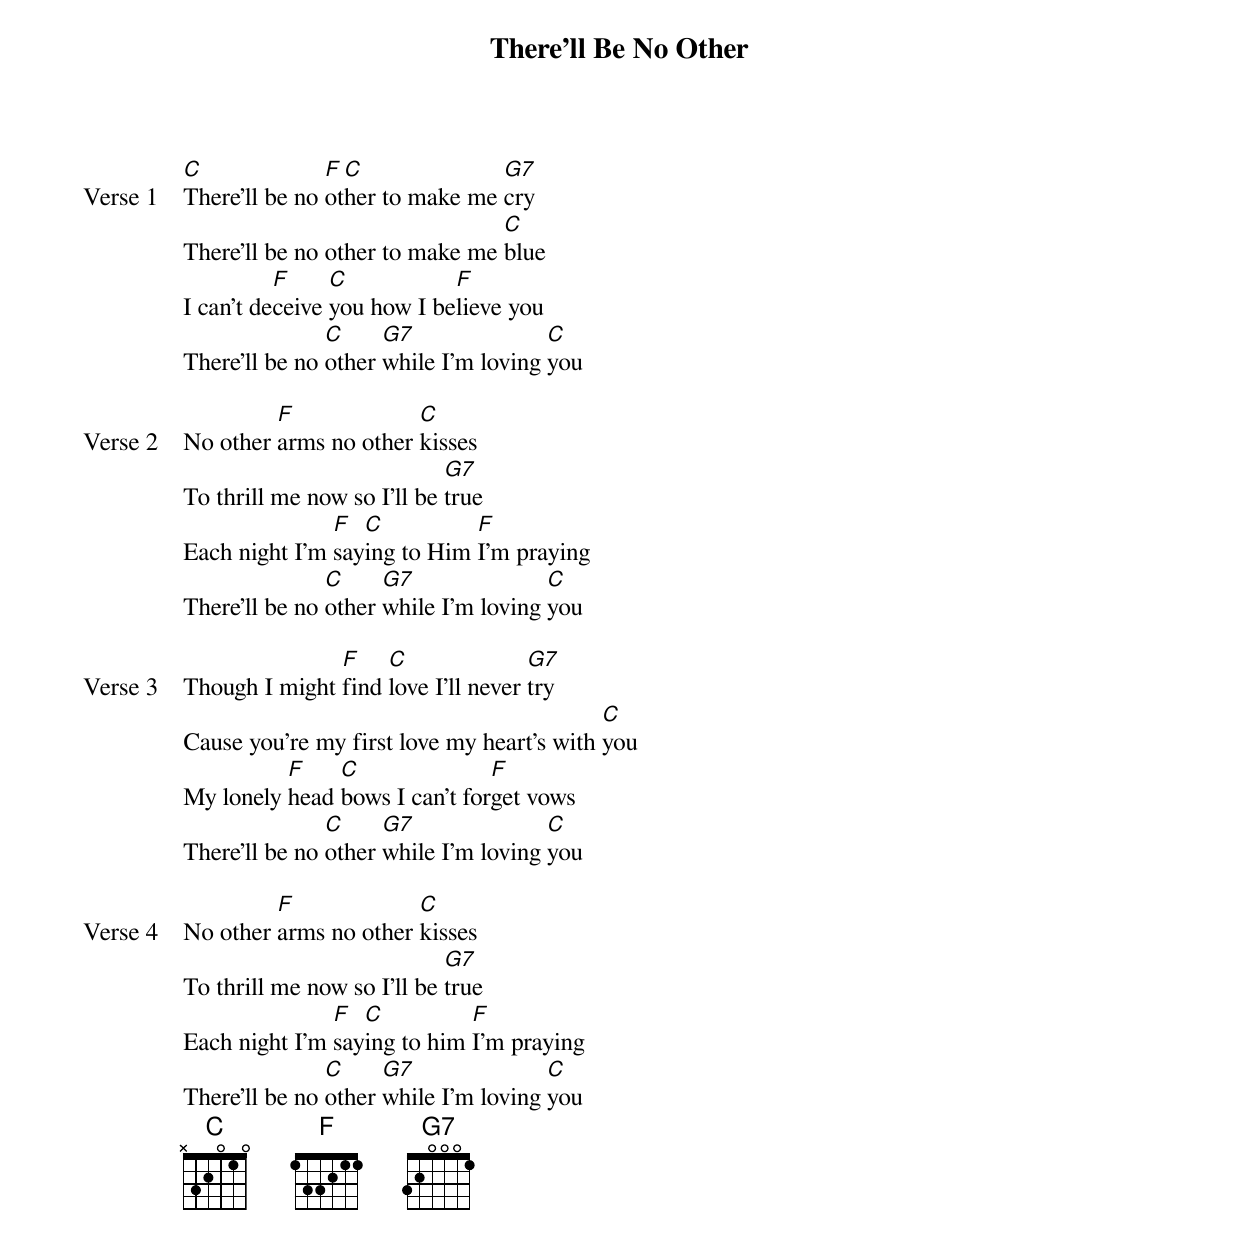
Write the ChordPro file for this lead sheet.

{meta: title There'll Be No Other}
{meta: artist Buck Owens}
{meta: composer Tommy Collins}

{start_of_verse: Verse 1}
[C]There'll be no [F]ot[C]her to make me [G7]cry
There'll be no other to make me [C]blue
I can't de[F]ceive [C]you how I be[F]lieve you
There'll be no [C]other [G7]while I'm loving [C]you
{end_of_verse}

{start_of_verse: Verse 2}
No other [F]arms no other [C]kisses
To thrill me now so I'll be [G7]true
Each night I'm [F]say[C]ing to Him [F]I'm praying
There'll be no [C]other [G7]while I'm loving [C]you
{end_of_verse}

{start_of_verse: Verse 3}
Though I might [F]find [C]love I'll never [G7]try
Cause you're my first love my heart's with [C]you
My lonely [F]head [C]bows I can't for[F]get vows
There'll be no [C]other [G7]while I'm loving [C]you
{end_of_verse}

{start_of_verse: Verse 4}
No other [F]arms no other [C]kisses
To thrill me now so I'll be [G7]true
Each night I'm [F]say[C]ing to him [F]I'm praying
There'll be no [C]other [G7]while I'm loving [C]you
{end_of_verse}
